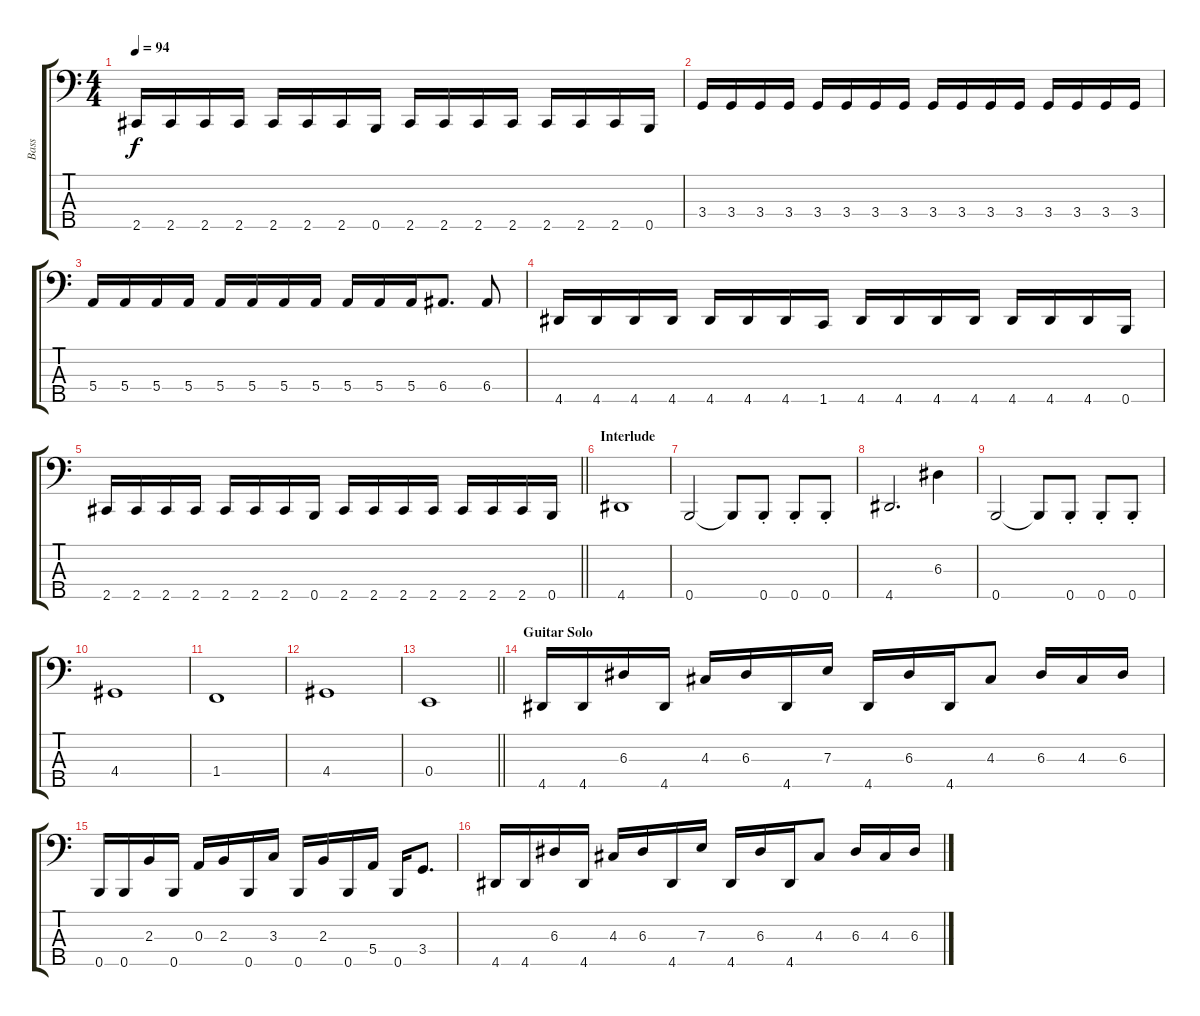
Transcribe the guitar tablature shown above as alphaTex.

\track ("Bass" "Bass") {instrument electricbassfinger}
\staff {score tabs}
\tuning (G2 D2 A1 E1 B0) {hide}
\ts (4 4)
\tempo 94
\clef f4
\ks c
2.5.16{dy f} 2.5.16 2.5.16 2.5.16 2.5.16 2.5.16 2.5.16 0.5.16 2.5.16 2.5.16 2.5.16 2.5.16 2.5.16 2.5.16 2.5.16 0.5.16 |
3.4.16 3.4.16 3.4.16 3.4.16 3.4.16 3.4.16 3.4.16 3.4.16 3.4.16 3.4.16 3.4.16 3.4.16 3.4.16 3.4.16 3.4.16 3.4.16 |
5.4.16 5.4.16 5.4.16 5.4.16 5.4.16 5.4.16 5.4.16 5.4.16 5.4.16 5.4.16 5.4.16 6.4.8{d} 6.4.8 |
4.5.16 4.5.16 4.5.16 4.5.16 4.5.16 4.5.16 4.5.16 1.5.16 4.5.16 4.5.16 4.5.16 4.5.16 4.5.16 4.5.16 4.5.16 0.5.16 |
\barLineRight lightlight
2.5.16 2.5.16 2.5.16 2.5.16 2.5.16 2.5.16 2.5.16 0.5.16 2.5.16 2.5.16 2.5.16 2.5.16 2.5.16 2.5.16 2.5.16 0.5.16 |
\section ("" "Interlude")
4.5.1 |
0.5.2 0.5{t}.8 0.5{st}.8 0.5{st}.8 0.5{st}.8 |
4.5.2{d} 6.3.4 |
0.5.2 0.5{t}.8 0.5{st}.8 0.5{st}.8 0.5{st}.8 |
4.4.1 |
1.4.1 |
4.4.1 |
\barLineRight lightlight
0.4.1 |
\section ("" "Guitar Solo")
4.5.16 4.5.16 6.3.16 4.5.16 4.3.16 6.3.16 4.5.16 7.3.16 4.5.16 6.3.16 4.5.16 4.3.8 6.3.16 4.3.16 6.3.16 |
0.5.16 0.5.16 2.3.16 0.5.16 0.3.16 2.3.16 0.5.16 3.3.16 0.5.16 2.3.16 0.5.16 5.4.16 0.5.16 3.4.8{d} |
4.5.16 4.5.16 6.3.16 4.5.16 4.3.16 6.3.16 4.5.16 7.3.16 4.5.16 6.3.16 4.5.16 4.3.8 6.3.16 4.3.16 6.3.16
